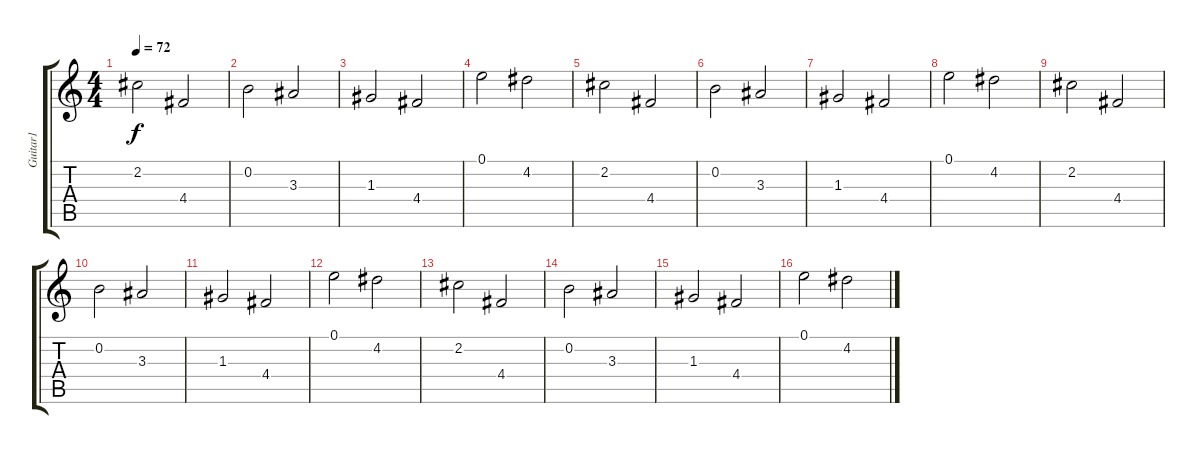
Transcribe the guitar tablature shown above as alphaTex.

\track ("Guitar1" "Guitar1") {instrument distortionguitar}
\staff {score tabs}
\tuning (E4 B3 G3 D3 A2 E2) {hide}
\ts (4 4)
\tempo 72
\clef g2
\ks c
2.2.2{dy f} 4.4.2 |
0.2.2 3.3.2 |
1.3.2 4.4.2 |
0.1.2 4.2.2 |
2.2.2 4.4.2 |
0.2.2 3.3.2 |
1.3.2 4.4.2 |
0.1.2 4.2.2 |
2.2.2 4.4.2 |
0.2.2 3.3.2 |
1.3.2 4.4.2 |
0.1.2 4.2.2 |
2.2.2 4.4.2 |
0.2.2 3.3.2 |
1.3.2 4.4.2 |
0.1.2 4.2.2
